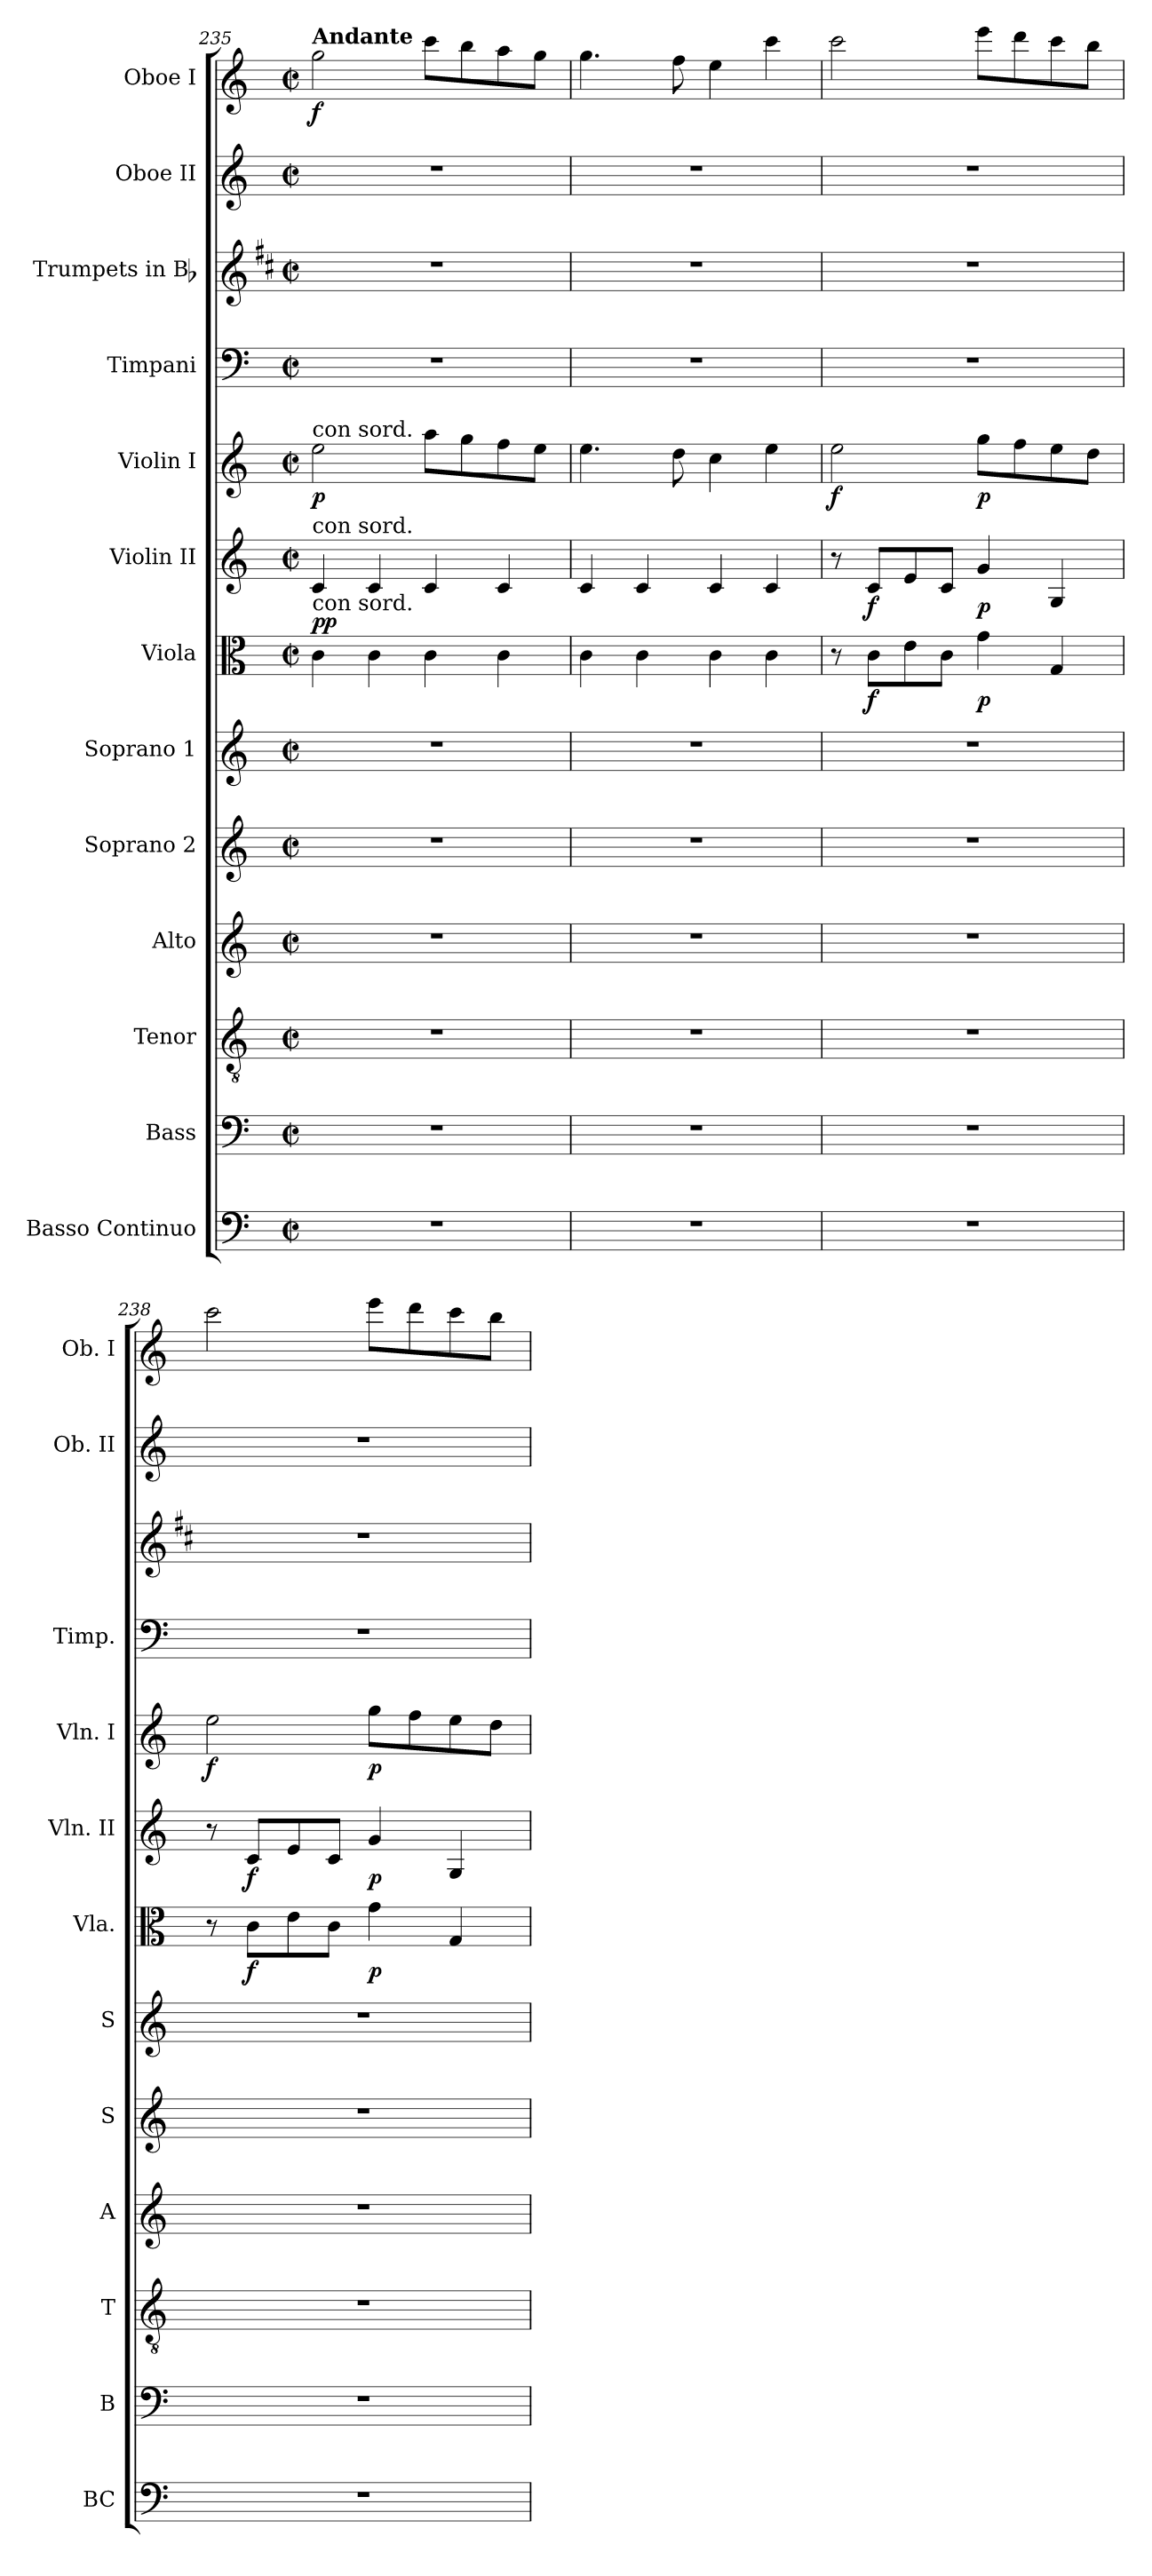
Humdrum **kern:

**kern	**kern	**kern	**kern	**kern	**kern	**kern	**dynam	**kern	**dynam	**kern	**dynam	**kern	**kern	**kern	**kern	**dynam
*part13	*part12	*part11	*part10	*part9	*part8	*part7	*part7	*part6	*part6	*part5	*part5	*part4	*part3	*part2	*part1	*part1
*staff13	*staff12	*staff11	*staff10	*staff9	*staff8	*staff7	*staff7	*staff6	*staff6	*staff5	*staff5	*staff4	*staff3	*staff2	*staff1	*staff1
*I"Basso Continuo	*I"Bass	*I"Tenor	*I"Alto	*I"Soprano 2	*I"Soprano 1	*I"Viola	*	*I"Violin II	*	*I"Violin I	*	*I"Timpani	*I"Trumpets in Bb	*I"Oboe II	*I"Oboe I	*
*I'BC	*I'B	*I'T	*I'A	*I'S	*I'S	*I'Vla.	*	*I'Vln. II	*	*I'Vln. I	*	*I'Timp.	*	*I'Ob. II	*I'Ob. I	*
!!LO:PB:g=z
*clefF4	*clefF4	*clefGv2	*clefG2	*clefG2	*clefG2	*clefC3	*	*clefG2	*	*clefG2	*	*clefF4	*clefG2	*clefG2	*clefG2	*
*	*	*	*	*	*	*	*	*	*	*	*	*	*ITrd1c2	*	*	*
*k[]	*k[]	*k[]	*k[]	*k[]	*k[]	*k[]	*	*k[]	*	*k[]	*	*k[]	*k[]	*k[]	*k[]	*
*C:	*C:	*C:	*C:	*C:	*C:	*C:	*	*C:	*	*C:	*	*C:	*C:	*C:	*C:	*
*M2/2	*M2/2	*M2/2	*M2/2	*M2/2	*M2/2	*M2/2	*	*M2/2	*	*M2/2	*	*M2/2	*M2/2	*M2/2	*M2/2	*
*met(c|)	*met(c|)	*met(c|)	*met(c|)	*met(c|)	*met(c|)	*met(c|)	*	*met(c|)	*	*met(c|)	*	*met(c|)	*met(c|)	*met(c|)	*met(c|)	*
=235X2	=235X2	=235X2	=235X2	=235X2	=235X2	=235X2	=235X2	=235X2	=235X2	=235X2	=235X2	=235X2	=235X2	=235X2	=235X2	=235X2
!	!	!	!	!	!	!	!	!	!	!	!	!	!	!	!LO:TX:a:B:t=Andante	!
!	!	!	!	!	!	!	!	!	!	!LO:TX:a:t=con sord.	!	!	!	!	!	!
!	!	!	!	!	!	!	!	!LO:TX:a:t=con sord.	!	!	!	!	!	!	!	!
!	!	!	!	!	!	!LO:TX:a:t=con sord.	!	!	!	!	!	!	!	!	!	!
!	!	!	!	!	!	!	!LO:DY:a	!	!	!	!	!	!	!	!	!
!	!	!	!	!	!	!	!LO:DY:n=1:b	!	!	!	!LO:DY:b	!	!	!	!	!LO:DY:b
1r	1r	1r	1r	1r	1r	4c\	p p	4c/	.	2ee\	p	1r	1r	1r	2gg\	f
.	.	.	.	.	.	4c\	.	4c/	.	.	.	.	.	.	.	.
.	.	.	.	.	.	4c\	.	4c/	.	8aa\L	.	.	.	.	8ccc\L	.
.	.	.	.	.	.	.	.	.	.	8gg\	.	.	.	.	8bb\	.
.	.	.	.	.	.	4c\	.	4c/	.	8ff\	.	.	.	.	8aa\	.
.	.	.	.	.	.	.	.	.	.	8ee\J	.	.	.	.	8gg\J	.
=236	=236	=236	=236	=236	=236	=236	=236	=236	=236	=236	=236	=236	=236	=236	=236	=236
1r	1r	1r	1r	1r	1r	4c\	.	4c/	.	4.ee\	.	1r	1r	1r	4.gg\	.
.	.	.	.	.	.	4c\	.	4c/	.	.	.	.	.	.	.	.
.	.	.	.	.	.	.	.	.	.	8dd\	.	.	.	.	8ff\	.
.	.	.	.	.	.	4c\	.	4c/	.	4cc\	.	.	.	.	4ee\	.
.	.	.	.	.	.	4c\	.	4c/	.	4ee\	.	.	.	.	4ccc\	.
=237	=237	=237	=237	=237	=237	=237	=237	=237	=237	=237	=237	=237	=237	=237	=237	=237
!	!	!	!	!	!	!	!	!	!	!	!LO:DY:b	!	!	!	!	!
1r	1r	1r	1r	1r	1r	8r	.	8r	.	2ee\	f	1r	1r	1r	2ccc\	.
!	!	!	!	!	!	!	!LO:DY:b	!	!LO:DY:b	!	!	!	!	!	!	!
.	.	.	.	.	.	8c\L	f	8c/L	f	.	.	.	.	.	.	.
.	.	.	.	.	.	8e\	.	8e/	.	.	.	.	.	.	.	.
.	.	.	.	.	.	8c\J	.	8c/J	.	.	.	.	.	.	.	.
!	!	!	!	!	!	!	!LO:DY:b	!	!LO:DY:b	!	!LO:DY:b	!	!	!	!	!
.	.	.	.	.	.	4g\	p	4g/	p	8gg\L	p	.	.	.	8eee\L	.
.	.	.	.	.	.	.	.	.	.	8ff\	.	.	.	.	8ddd\	.
.	.	.	.	.	.	4G/	.	4G/	.	8ee\	.	.	.	.	8ccc\	.
.	.	.	.	.	.	.	.	.	.	8dd\J	.	.	.	.	8bb\J	.
=238	=238	=238	=238	=238	=238	=238	=238	=238	=238	=238	=238	=238	=238	=238	=238	=238
!	!	!	!	!	!	!	!	!	!	!	!LO:DY:b	!	!	!	!	!
1r	1r	1r	1r	1r	1r	8r	.	8r	.	2ee\	f	1r	1r	1r	2ccc\	.
!	!	!	!	!	!	!	!LO:DY:b	!	!LO:DY:b	!	!	!	!	!	!	!
.	.	.	.	.	.	8c\L	f	8c/L	f	.	.	.	.	.	.	.
.	.	.	.	.	.	8e\	.	8e/	.	.	.	.	.	.	.	.
.	.	.	.	.	.	8c\J	.	8c/J	.	.	.	.	.	.	.	.
!	!	!	!	!	!	!	!LO:DY:b	!	!LO:DY:b	!	!LO:DY:b	!	!	!	!	!
.	.	.	.	.	.	4g\	p	4g/	p	8gg\L	p	.	.	.	8eee\L	.
.	.	.	.	.	.	.	.	.	.	8ff\	.	.	.	.	8ddd\	.
.	.	.	.	.	.	4G/	.	4G/	.	8ee\	.	.	.	.	8ccc\	.
.	.	.	.	.	.	.	.	.	.	8dd\J	.	.	.	.	8bb\J	.
=	=	=	=	=	=	=	=	=	=	=	=	=	=	=	=	=
*-	*-	*-	*-	*-	*-	*-	*-	*-	*-	*-	*-	*-	*-	*-	*-	*-
